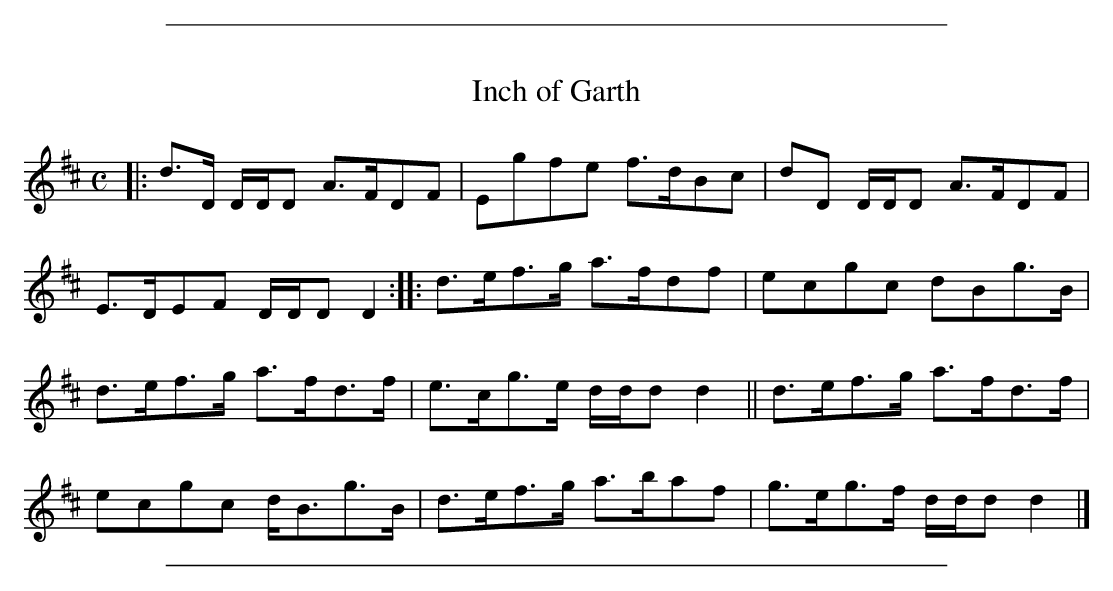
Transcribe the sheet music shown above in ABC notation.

X:1
T: Inch of Garth
M: C
L: 1/8
K: D
|:\
d>D D/D/D A>FDF | Egfe f>dBc | dD D/D/D A>FDF | E>DEF D/D/D D2 :: d>ef>g a>fdf | ecgc dBg>B |
d>ef>g a>fd>f | e>cg>e d/d/d d2 || d>ef>g a>fd>f | ecgc d<Bg>B | d>ef>g a>baf | g>eg>f d/d/d d2 |]
